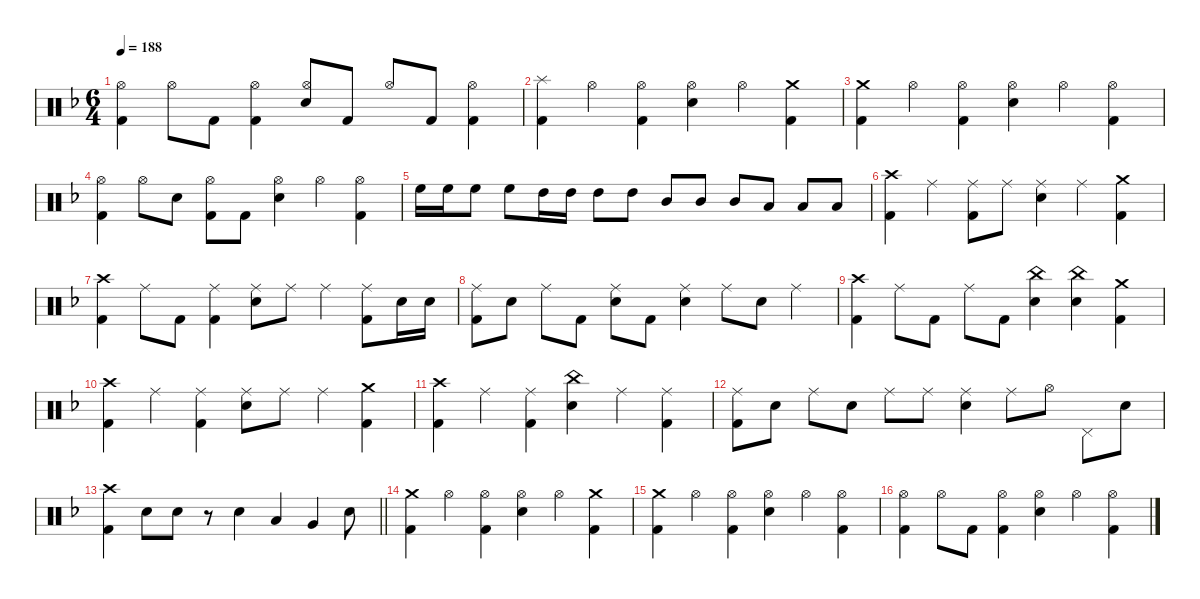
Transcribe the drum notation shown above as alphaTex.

\defaultSystemsLayout 4
\hideDynamics
\bracketExtendMode nobrackets
\singleTrackTrackNamePolicy hidden
\multiTrackTrackNamePolicy hidden
\firstSystemTrackNameMode fullname
\firstSystemTrackNameOrientation horizontal
\otherSystemsTrackNameOrientation horizontal
\track ("Martin Lopez" "drm.") {defaultSystemsLayout 4 instrument percussion}
\staff {score}
\articulation defaults
\ts (6 4)
\tempo 188
\clef neutral
\ks dminor
("Hi-Hat (open)"{acc forcenatural} "Kick (hit) 2"{acc forcenatural}).4{dy f beam Down} "Hi-Hat (open)"{acc forcenatural}.8{beam Down} "Kick (hit) 2"{acc forcenatural}.8{beam Down} ("Hi-Hat (open)"{acc forcenatural} "Kick (hit) 2"{acc forcenatural}).4{beam Down} ("Hi-Hat (open)"{acc forcenatural} "Snare (hit) 2"{acc forcenatural}).8{beam Up} "Kick (hit) 2"{acc forcenatural}.8{beam Up} "Hi-Hat (open)"{acc forcenatural}.8{beam Up} "Kick (hit) 2"{acc forcenatural}.8{beam Up} ("Hi-Hat (open)"{acc forcenatural} "Kick (hit) 2"{acc forcenatural}).4{beam Down} |
("Splash (hit)"{acc forcenatural} "Kick (hit) 2"{acc forcenatural}).4{beam Down} "Hi-Hat (open)"{acc forcenatural}.4{beam Down} ("Hi-Hat (open)"{acc forcenatural} "Kick (hit) 2"{acc forcenatural}).4{beam Down} ("Hi-Hat (open)"{acc forcenatural} "Snare (hit) 2"{acc forcenatural}).4{beam Down} "Hi-Hat (open)"{acc forcenatural}.4{beam Down} ("Crash medium (hit)"{acc forcenatural} "Kick (hit) 2"{acc forcenatural}).4{dy ff beam Down} |
("Crash medium (hit)"{acc forcenatural} "Kick (hit) 2"{acc forcenatural}).4{dy f beam Down} "Hi-Hat (open)"{acc forcenatural}.4{beam Down} ("Hi-Hat (open)"{acc forcenatural} "Kick (hit) 2"{acc forcenatural}).4{beam Down} ("Hi-Hat (open)"{acc forcenatural} "Snare (hit) 2"{acc forcenatural}).4{beam Down} "Hi-Hat (open)"{acc forcenatural}.4{beam Down} ("Hi-Hat (open)"{acc forcenatural} "Kick (hit) 2"{acc forcenatural}).4{beam Down} |
("Hi-Hat (open)"{acc forcenatural} "Kick (hit) 2"{acc forcenatural}).4{beam Down} "Hi-Hat (open)"{acc forcenatural}.8{beam Down} "Snare (hit) 2"{acc forcenatural}.8{dy mf beam Down} ("Hi-Hat (open)"{acc forcenatural} "Kick (hit) 2"{acc forcenatural}).8{dy f beam Down} "Kick (hit) 2"{acc forcenatural}.8{beam Down} ("Hi-Hat (open)"{acc forcenatural} "Snare (hit) 2"{acc forcenatural}).4{beam Down} "Hi-Hat (open)"{acc forcenatural}.4{beam Down} ("Hi-Hat (open)"{acc forcenatural} "Kick (hit) 2"{acc forcenatural}).4{beam Down} |
"High Floor Tom (hit)"{acc forcenatural}.16{beam Down} "High Floor Tom (hit)"{acc forcenatural}.16{beam Down} "High Floor Tom (hit)"{acc forcenatural}.8{beam Down} "High Floor Tom (hit)"{acc forcenatural}.8{beam Down} "High Tom (hit)"{acc forcenatural}.16{beam Down} "High Tom (hit)"{acc forcenatural}.16{beam Down} "High Tom (hit)"{acc forcenatural}.8{beam Down} "High Tom (hit)"{acc forcenatural}.8{beam Down} "Mid Tom (hit)"{acc forcenatural}.8{beam Up} "Mid Tom (hit)"{acc forcenatural}.8{beam Up} "Mid Tom (hit)"{acc forcenatural}.8{beam Up} "Low Tom (hit)"{acc forcenatural}.8{beam Up} "Low Tom (hit)"{acc forcenatural}.8{beam Up} "Low Tom (hit)"{acc forcenatural}.8{beam Up} |
("Crash high (hit)"{acc forcenatural} "Kick (hit) 2"{acc forcenatural}).4{beam Down} "Ride (middle)"{acc forcenatural}.4{beam Down} ("Ride (middle)"{acc forcenatural} "Kick (hit) 2"{acc forcenatural}).8{beam Down} "Ride (middle)"{acc forcenatural}.8{beam Down} ("Ride (middle)"{acc forcenatural} "Snare (hit) 2"{acc forcenatural}).4{beam Down} "Ride (middle)"{acc forcenatural}.4{beam Down} ("Crash medium (hit)"{acc forcenatural} "Kick (hit) 2"{acc forcenatural}).4{beam Down} |
("Crash high (hit)"{acc forcenatural} "Kick (hit) 2"{acc forcenatural}).4{beam Down} "Ride (middle)"{acc forcenatural}.8{beam Down} "Kick (hit) 2"{acc forcenatural}.8{beam Down} ("Ride (middle)"{acc forcenatural} "Kick (hit) 2"{acc forcenatural}).4{beam Down} ("Ride (middle)"{acc forcenatural} "Snare (hit) 2"{acc forcenatural}).8{beam Down} "Ride (middle)"{acc forcenatural}.8{beam Down} "Ride (middle)"{acc forcenatural}.4{beam Down} ("Ride (middle)"{acc forcenatural} "Kick (hit) 2"{acc forcenatural}).8{beam Down} "Snare (hit) 2"{acc forcenatural}.16{dy mp beam Down} "Snare (hit) 2"{acc forcenatural}.16{beam Down} |
("Ride (middle)"{acc forcenatural} "Kick (hit) 2"{acc forcenatural}).8{dy f beam Down} "Snare (hit) 2"{acc forcenatural}.8{dy mf beam Down} "Ride (middle)"{acc forcenatural}.8{dy f beam Down} "Kick (hit) 2"{acc forcenatural}.8{beam Down} ("Ride (middle)"{acc forcenatural} "Snare (hit) 2"{acc forcenatural}).8{beam Down} "Kick (hit) 2"{acc forcenatural}.8{beam Down} ("Ride (middle)"{acc forcenatural} "Snare (hit) 2"{acc forcenatural}).4{beam Down} "Ride (middle)"{acc forcenatural}.8{beam Down} "Snare (hit) 2"{acc forcenatural}.8{beam Down} "Ride (middle)"{acc forcenatural}.4{beam Down} |
("Crash high (hit)"{acc forcenatural} "Kick (hit) 2"{acc forcenatural}).4{beam Down} "Ride (middle)"{acc forcenatural}.8{beam Down} "Kick (hit) 2"{acc forcenatural}.8{beam Down} "Ride (middle)"{acc forcenatural}.8{beam Down} "Kick (hit) 2"{acc forcenatural}.8{beam Down} ("China (hit)"{acc forcenatural} "Snare (hit) 2"{acc forcenatural}).4{beam Down} ("China (hit)"{acc forcenatural} "Snare (hit) 2"{acc forcenatural}).4{beam Down} ("Crash medium (hit)"{acc forcenatural} "Kick (hit) 2"{acc forcenatural}).4{beam Down} |
("Crash high (hit)"{acc forcenatural} "Kick (hit) 2"{acc forcenatural}).4{beam Down} "Ride (middle)"{acc forcenatural}.4{beam Down} ("Ride (middle)"{acc forcenatural} "Kick (hit) 2"{acc forcenatural}).4{beam Down} ("Ride (middle)"{acc forcenatural} "Snare (hit) 2"{acc forcenatural}).8{beam Down} "Ride (middle)"{acc forcenatural}.8{beam Down} "Ride (middle)"{acc forcenatural}.4{beam Down} ("Crash medium (hit)"{acc forcenatural} "Kick (hit) 2"{acc forcenatural}).4{beam Down} |
("Crash high (hit)"{acc forcenatural} "Kick (hit) 2"{acc forcenatural}).4{beam Down} "Ride (middle)"{acc forcenatural}.4{beam Down} ("Ride (middle)"{acc forcenatural} "Kick (hit) 2"{acc forcenatural}).4{beam Down} ("China (hit)"{acc forcenatural} "Snare (hit) 2"{acc forcenatural}).4{beam Down} "Ride (middle)"{acc forcenatural}.4{beam Down} ("Ride (middle)"{acc forcenatural} "Kick (hit) 2"{acc forcenatural}).4{beam Down} |
("Ride (middle)"{acc forcenatural} "Kick (hit) 2"{acc forcenatural}).8{beam Down} "Snare (hit) 2"{acc forcenatural}.8{dy mf beam Down} "Ride (middle)"{acc forcenatural}.8{dy f beam Down} "Snare (hit) 2"{acc forcenatural}.8{dy mf beam Down} "Ride (middle)"{acc forcenatural}.8{dy f beam Down} "Ride (middle)"{acc forcenatural}.8{beam Down} ("Ride (middle)"{acc forcenatural} "Snare (hit) 2"{acc forcenatural}).4{beam Down} "Ride (middle)"{acc forcenatural}.8{beam Down} "Hi-Hat (open)"{acc forcenatural}.8{beam Down} "Pedal Hi-Hat (hit)"{acc forcenatural}.8{beam Down} "Snare (hit) 2"{acc forcenatural}.8{beam Down} |
\barLineRight lightlight
("Crash high (hit)"{acc forcenatural} "Kick (hit) 2"{acc forcenatural}).4{beam Down} "Snare (hit) 2"{acc forcenatural}.8{beam Down} "Snare (hit) 2"{acc forcenatural}.8{beam Down} r.8{beam Down} "Snare (hit) 2"{acc forcenatural}.4{beam Down} "Low Tom (hit)"{acc forcenatural}.4{beam Up} "Very Low Tom (hit)"{acc forcenatural}.4{beam Up} "Snare (hit) 2"{acc forcenatural}.8{beam Down} |
("Crash medium (hit)"{acc forcenatural} "Kick (hit) 2"{acc forcenatural}).4{beam Down} "Hi-Hat (open)"{acc forcenatural}.4{beam Down} ("Hi-Hat (open)"{acc forcenatural} "Kick (hit) 2"{acc forcenatural}).4{beam Down} ("Hi-Hat (open)"{acc forcenatural} "Snare (hit) 2"{acc forcenatural}).4{beam Down} "Hi-Hat (open)"{acc forcenatural}.4{beam Down} ("Crash medium (hit)"{acc forcenatural} "Kick (hit) 2"{acc forcenatural}).4{dy ff beam Down} |
("Crash medium (hit)"{acc forcenatural} "Kick (hit) 2"{acc forcenatural}).4{dy f beam Down} "Hi-Hat (open)"{acc forcenatural}.4{beam Down} ("Hi-Hat (open)"{acc forcenatural} "Kick (hit) 2"{acc forcenatural}).4{beam Down} ("Hi-Hat (open)"{acc forcenatural} "Snare (hit) 2"{acc forcenatural}).4{beam Down} "Hi-Hat (open)"{acc forcenatural}.4{beam Down} ("Hi-Hat (open)"{acc forcenatural} "Kick (hit) 2"{acc forcenatural}).4{beam Down} |
("Hi-Hat (open)"{acc forcenatural} "Kick (hit) 2"{acc forcenatural}).4{beam Down} "Hi-Hat (open)"{acc forcenatural}.8{beam Down} "Kick (hit) 2"{acc forcenatural}.8{beam Down} ("Hi-Hat (open)"{acc forcenatural} "Kick (hit) 2"{acc forcenatural}).4{beam Down} ("Hi-Hat (open)"{acc forcenatural} "Snare (hit) 2"{acc forcenatural}).4{beam Down} "Hi-Hat (open)"{acc forcenatural}.4{beam Down} ("Hi-Hat (open)"{acc forcenatural} "Kick (hit) 2"{acc forcenatural}).4{beam Down}
